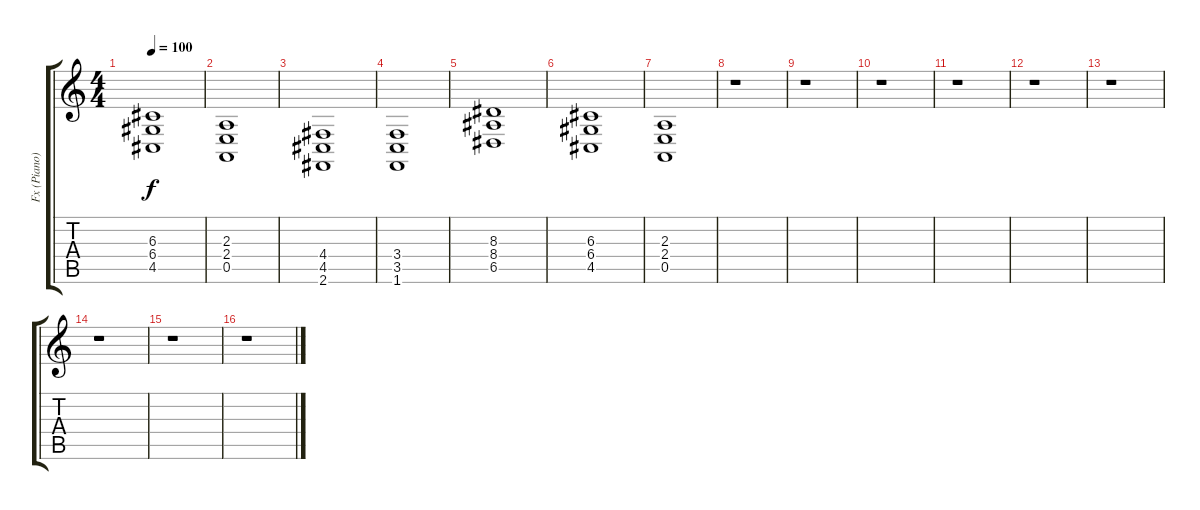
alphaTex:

\track ("Fx (Piano)" "Fx (Piano)") {instrument acousticgrandpiano}
\staff {score tabs}
\tuning (E4 B3 G3 D3 A2 E2) {hide}
\ts (4 4)
\tempo 100
\clef g2
\ks c
(6.3 6.4 4.5).1{dy f} |
(2.3 2.4 0.5).1 |
(4.4 4.5 2.6).1 |
(3.4 3.5 1.6).1 |
(8.3 8.4 6.5).1 |
(6.3 6.4 4.5).1 |
(2.3 2.4 0.5).1 |
r.1 |
r.1 |
r.1 |
r.1 |
r.1 |
r.1 |
r.1 |
r.1 |
r.1
